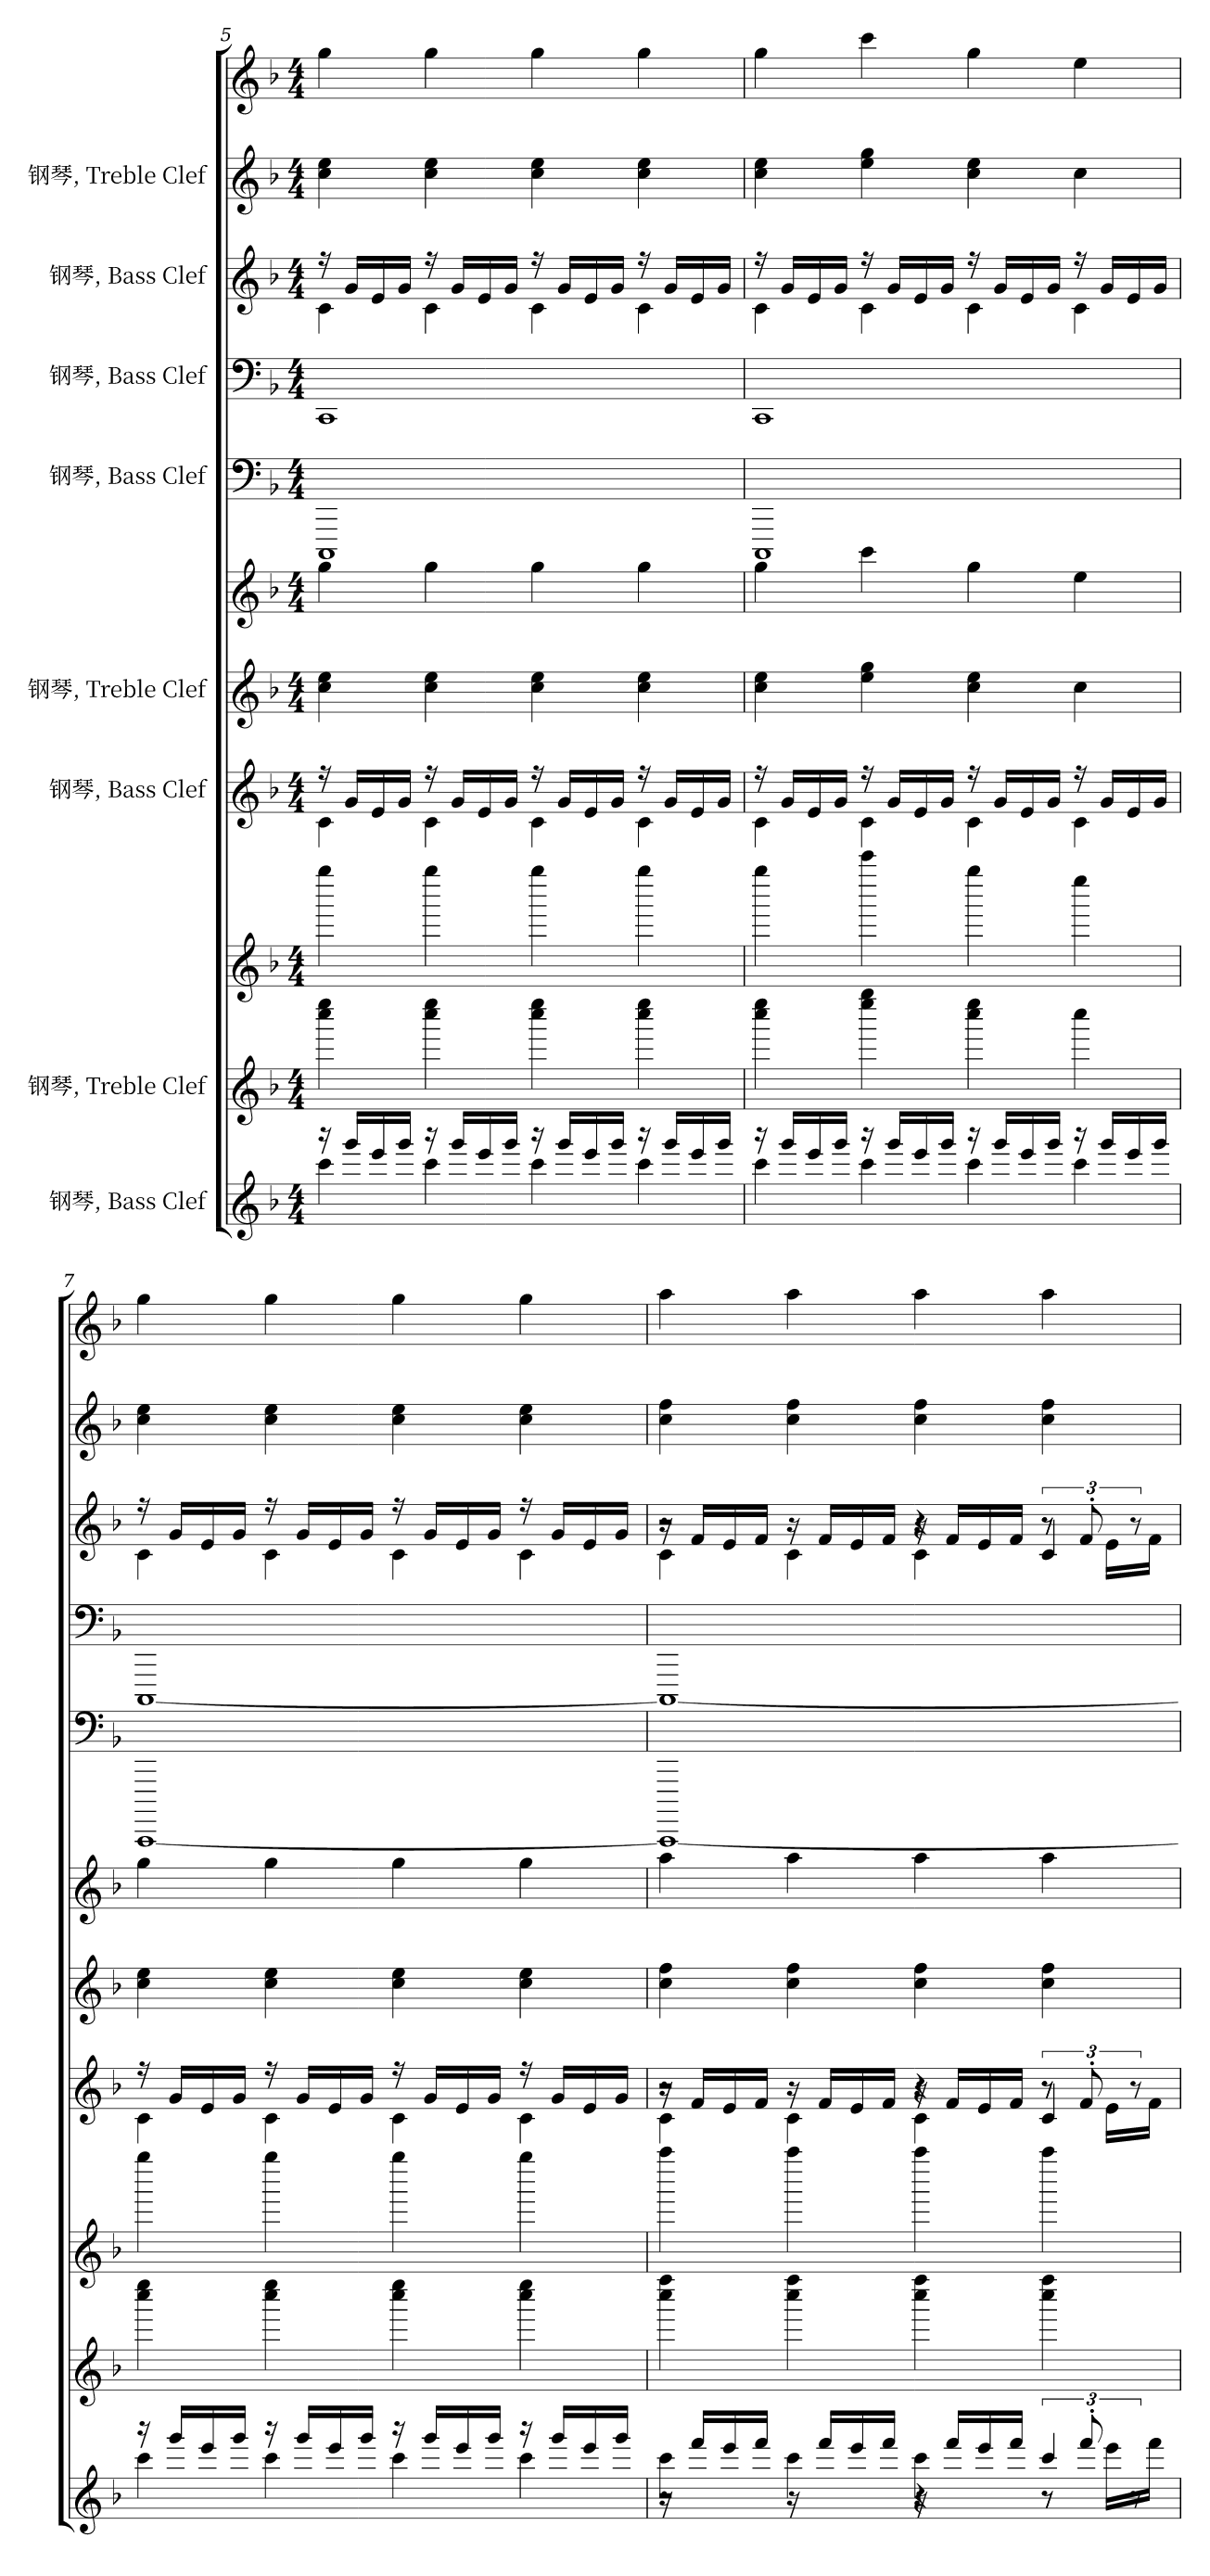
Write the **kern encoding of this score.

**kern	**kern	**kern	**kern	**kern	**kern	**kern	**kern	**kern	**kern	**kern
*part8	*part7	*part7	*part6	*part5	*part5	*part4	*part3	*part2	*part1	*part1
*staff11	*staff10	*staff9	*staff8	*staff7	*staff6	*staff5	*staff4	*staff3	*staff2	*staff1
*I"钢琴, Bass Clef	*I"钢琴, Treble Clef	*	*I"钢琴, Bass Clef	*I"钢琴, Treble Clef	*	*I"钢琴, Bass Clef	*I"钢琴, Bass Clef	*I"钢琴, Bass Clef	*I"钢琴, Treble Clef	*
!!LO:PB:g=z
*clefG2	*clefG2	*clefG2	*clefG2	*clefG2	*clefG2	*clefF4	*clefF4	*clefG2	*clefG2	*clefG2
*k[b-]	*k[b-]	*k[b-]	*k[b-]	*k[b-]	*k[b-]	*k[b-]	*k[b-]	*k[b-]	*k[b-]	*k[b-]
*M4/4	*M4/4	*M4/4	*M4/4	*M4/4	*M4/4	*M4/4	*M4/4	*M4/4	*M4/4	*M4/4
=5	=5	=5	=5	=5	=5	=5	=5	=5	=5	=5
*^	*	*	*^	*	*	*	*	*^	*	*
16r	4ccc\	4cccc\ 4eeee\	4gggg\	16r	4c\	4cc\ 4ee\	4gg\	1CCC	1CC	16r	4c\	4cc\ 4ee\	4gg\
16ggg/LL	.	.	.	16g/LL	.	.	.	.	.	16g/LL	.	.	.
16eee/	.	.	.	16e/	.	.	.	.	.	16e/	.	.	.
16ggg/JJ	.	.	.	16g/JJ	.	.	.	.	.	16g/JJ	.	.	.
16r	4ccc\	4cccc\ 4eeee\	4gggg\	16r	4c\	4cc\ 4ee\	4gg\	.	.	16r	4c\	4cc\ 4ee\	4gg\
16ggg/LL	.	.	.	16g/LL	.	.	.	.	.	16g/LL	.	.	.
16eee/	.	.	.	16e/	.	.	.	.	.	16e/	.	.	.
16ggg/JJ	.	.	.	16g/JJ	.	.	.	.	.	16g/JJ	.	.	.
16r	4ccc\	4cccc\ 4eeee\	4gggg\	16r	4c\	4cc\ 4ee\	4gg\	.	.	16r	4c\	4cc\ 4ee\	4gg\
16ggg/LL	.	.	.	16g/LL	.	.	.	.	.	16g/LL	.	.	.
16eee/	.	.	.	16e/	.	.	.	.	.	16e/	.	.	.
16ggg/JJ	.	.	.	16g/JJ	.	.	.	.	.	16g/JJ	.	.	.
16r	4ccc\	4cccc\ 4eeee\	4gggg\	16r	4c\	4cc\ 4ee\	4gg\	.	.	16r	4c\	4cc\ 4ee\	4gg\
16ggg/LL	.	.	.	16g/LL	.	.	.	.	.	16g/LL	.	.	.
16eee/	.	.	.	16e/	.	.	.	.	.	16e/	.	.	.
16ggg/JJ	.	.	.	16g/JJ	.	.	.	.	.	16g/JJ	.	.	.
!!LO:PB:g=z
=6	=6	=6	=6	=6	=6	=6	=6	=6	=6	=6	=6	=6	=6
16r	4ccc\	4cccc\ 4eeee\	4gggg\	16r	4c\	4cc\ 4ee\	4gg\	1CCC	1CC	16r	4c\	4cc\ 4ee\	4gg\
16ggg/LL	.	.	.	16g/LL	.	.	.	.	.	16g/LL	.	.	.
16eee/	.	.	.	16e/	.	.	.	.	.	16e/	.	.	.
16ggg/JJ	.	.	.	16g/JJ	.	.	.	.	.	16g/JJ	.	.	.
16r	4ccc\	4eeee\ 4gggg\	4ccccc\	16r	4c\	4ee\ 4gg\	4ccc\	.	.	16r	4c\	4ee\ 4gg\	4ccc\
16ggg/LL	.	.	.	16g/LL	.	.	.	.	.	16g/LL	.	.	.
16eee/	.	.	.	16e/	.	.	.	.	.	16e/	.	.	.
16ggg/JJ	.	.	.	16g/JJ	.	.	.	.	.	16g/JJ	.	.	.
16r	4ccc\	4cccc\ 4eeee\	4gggg\	16r	4c\	4cc\ 4ee\	4gg\	.	.	16r	4c\	4cc\ 4ee\	4gg\
16ggg/LL	.	.	.	16g/LL	.	.	.	.	.	16g/LL	.	.	.
16eee/	.	.	.	16e/	.	.	.	.	.	16e/	.	.	.
16ggg/JJ	.	.	.	16g/JJ	.	.	.	.	.	16g/JJ	.	.	.
16r	4ccc\	4cccc\	4eeee\	16r	4c\	4cc\	4ee\	.	.	16r	4c\	4cc\	4ee\
16ggg/LL	.	.	.	16g/LL	.	.	.	.	.	16g/LL	.	.	.
16eee/	.	.	.	16e/	.	.	.	.	.	16e/	.	.	.
16ggg/JJ	.	.	.	16g/JJ	.	.	.	.	.	16g/JJ	.	.	.
!!LO:PB:g=z
=7	=7	=7	=7	=7	=7	=7	=7	=7	=7	=7	=7	=7	=7
16r	4ccc\	4cccc\ 4eeee\	4gggg\	16r	4c\	4cc\ 4ee\	4gg\	[1CCCC	[1CCC	16r	4c\	4cc\ 4ee\	4gg\
16ggg/LL	.	.	.	16g/LL	.	.	.	.	.	16g/LL	.	.	.
16eee/	.	.	.	16e/	.	.	.	.	.	16e/	.	.	.
16ggg/JJ	.	.	.	16g/JJ	.	.	.	.	.	16g/JJ	.	.	.
16r	4ccc\	4cccc\ 4eeee\	4gggg\	16r	4c\	4cc\ 4ee\	4gg\	.	.	16r	4c\	4cc\ 4ee\	4gg\
16ggg/LL	.	.	.	16g/LL	.	.	.	.	.	16g/LL	.	.	.
16eee/	.	.	.	16e/	.	.	.	.	.	16e/	.	.	.
16ggg/JJ	.	.	.	16g/JJ	.	.	.	.	.	16g/JJ	.	.	.
16r	4ccc\	4cccc\ 4eeee\	4gggg\	16r	4c\	4cc\ 4ee\	4gg\	.	.	16r	4c\	4cc\ 4ee\	4gg\
16ggg/LL	.	.	.	16g/LL	.	.	.	.	.	16g/LL	.	.	.
16eee/	.	.	.	16e/	.	.	.	.	.	16e/	.	.	.
16ggg/JJ	.	.	.	16g/JJ	.	.	.	.	.	16g/JJ	.	.	.
16r	4ccc\	4cccc\ 4eeee\	4gggg\	16r	4c\	4cc\ 4ee\	4gg\	.	.	16r	4c\	4cc\ 4ee\	4gg\
16ggg/LL	.	.	.	16g/LL	.	.	.	.	.	16g/LL	.	.	.
16eee/	.	.	.	16e/	.	.	.	.	.	16e/	.	.	.
16ggg/JJ	.	.	.	16g/JJ	.	.	.	.	.	16g/JJ	.	.	.
!!LO:PB:g=z
=8	=8	=8	=8	=8	=8	=8	=8	=8	=8	=8	=8	=8	=8
*	*^	*	*	*	*^	*	*	*	*	*	*^	*	*
16r	4ccc\	2r	4cccc\ 4ffff\	4aaaa\	16r	4c\	2r	4cc\ 4ff\	4aa\	1CCCC_	1CCC_	16r	4c\	2r	4cc\ 4ff\	4aa\
16fff/LL	.	.	.	.	16f/LL	.	.	.	.	.	.	16f/LL	.	.	.	.
16eee/	.	.	.	.	16e/	.	.	.	.	.	.	16e/	.	.	.	.
16fff/JJ	.	.	.	.	16f/JJ	.	.	.	.	.	.	16f/JJ	.	.	.	.
16r	4ccc\	.	4cccc\ 4ffff\	4aaaa\	16r	4c\	.	4cc\ 4ff\	4aa\	.	.	16r	4c\	.	4cc\ 4ff\	4aa\
16fff/LL	.	.	.	.	16f/LL	.	.	.	.	.	.	16f/LL	.	.	.	.
16eee/	.	.	.	.	16e/	.	.	.	.	.	.	16e/	.	.	.	.
16fff/JJ	.	.	.	.	16f/JJ	.	.	.	.	.	.	16f/JJ	.	.	.	.
16r	4ccc\	4r	4cccc\ 4ffff\	4aaaa\	16r	4c\	4r	4cc\ 4ff\	4aa\	.	.	16r	4c\	4r	4cc\ 4ff\	4aa\
16fff/LL	.	.	.	.	16f/LL	.	.	.	.	.	.	16f/LL	.	.	.	.
16eee/	.	.	.	.	16e/	.	.	.	.	.	.	16e/	.	.	.	.
16fff/JJ	.	.	.	.	16f/JJ	.	.	.	.	.	.	16f/JJ	.	.	.	.
12r	8r	4ccc/	4cccc\ 4ffff\	4aaaa\	12r	8r	4c/	4cc\ 4ff\	4aa\	.	.	12r	8r	4c/	4cc\ 4ff\	4aa\
12fff'/	.	.	.	.	12f'/	.	.	.	.	.	.	12f'/	.	.	.	.
.	16eee\LL	.	.	.	.	16e\LL	.	.	.	.	.	.	16e\LL	.	.	.
12r	.	.	.	.	12r	.	.	.	.	.	.	12r	.	.	.	.
.	16fff\JJ	.	.	.	.	16f\JJ	.	.	.	.	.	.	16f\JJ	.	.	.
*v	*v	*v	*	*	*v	*v	*v	*	*	*	*	*v	*v	*v	*	*
=	=	=	=	=	=	=	=	=	=	=
*-	*-	*-	*-	*-	*-	*-	*-	*-	*-	*-
